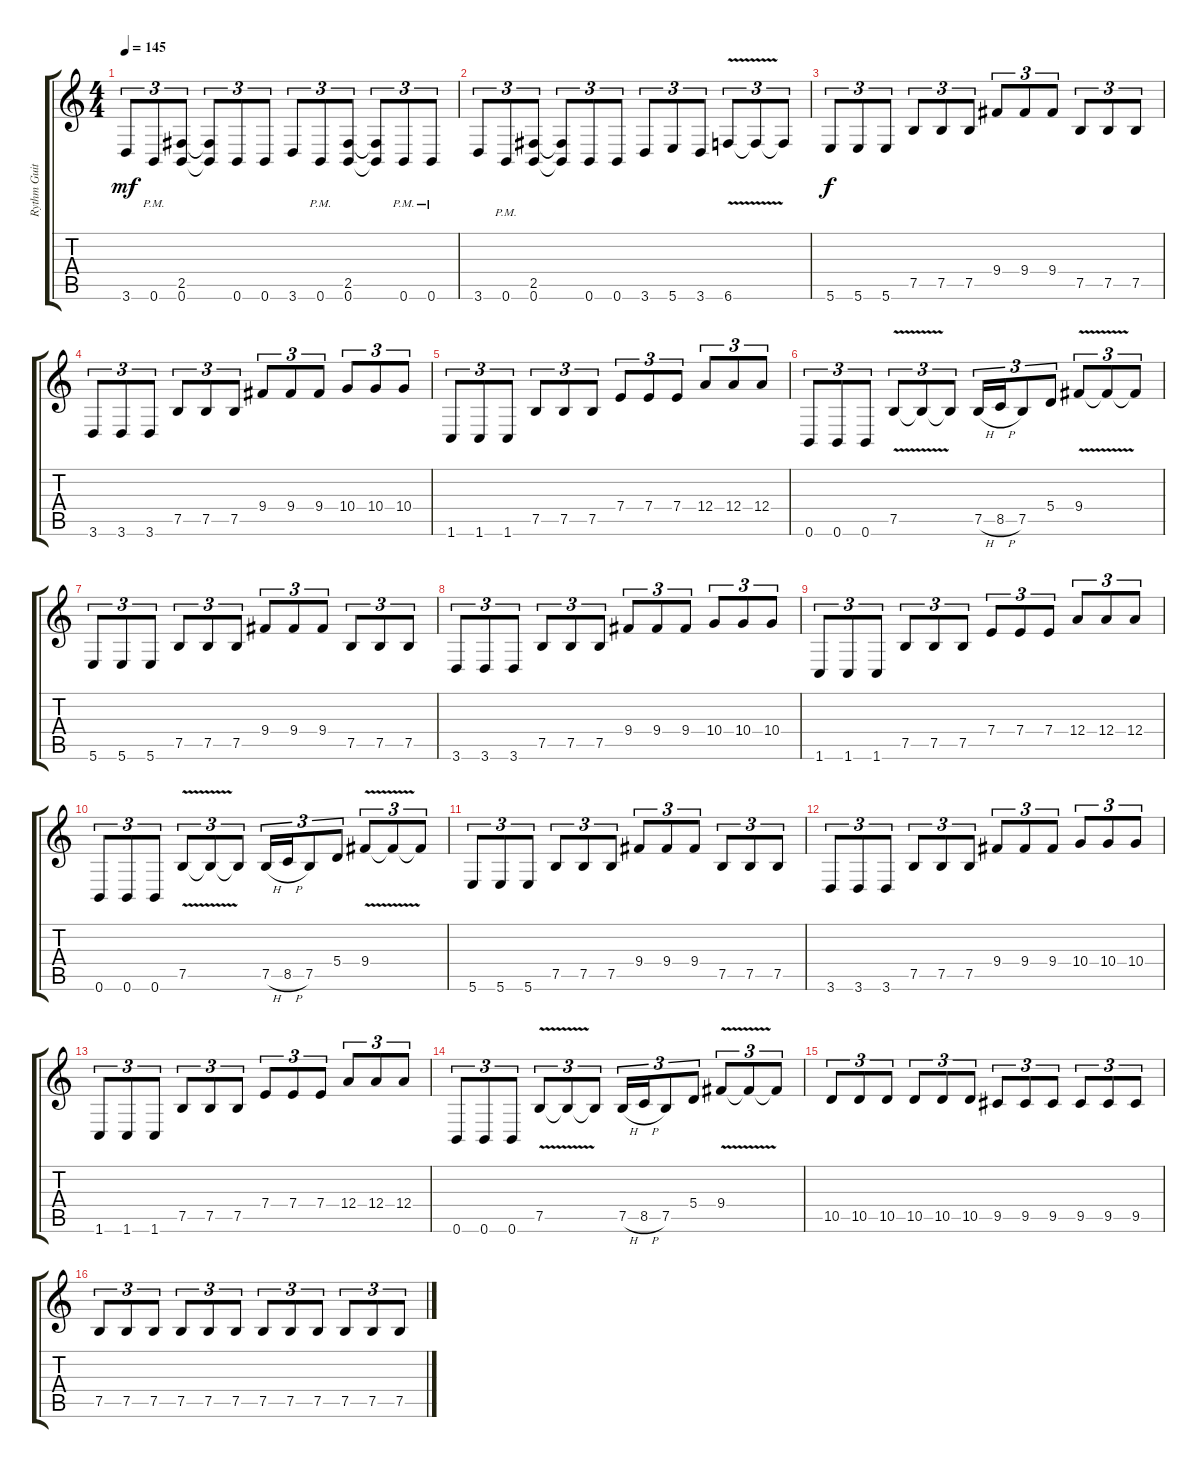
\track ("Rythm Guitar" "Rythm Guit") {instrument distortionguitar}
\staff {score tabs}
\tuning (B3 Gb3 D3 A2 E2 B1) {hide}
\ts (4 4)
\tempo 145
\clef g2
\ks c
3.6.8{tu (3 2) dy mf} 0.6{pm}.8{tu (3 2)} (2.5 0.6).8{tu (3 2)} (2.5{t} 0.6{t}).8{tu (3 2)} 0.6.8{tu (3 2)} 0.6.8{tu (3 2)} 3.6.8{tu (3 2)} 0.6{pm}.8{tu (3 2)} (2.5 0.6).8{tu (3 2)} (2.5{t} 0.6{t}).8{tu (3 2)} 0.6{pm}.8{tu (3 2)} 0.6{pm}.8{tu (3 2)} |
3.6.8{tu (3 2)} 0.6{pm}.8{tu (3 2)} (2.5 0.6).8{tu (3 2)} (2.5{t} 0.6{t}).8{tu (3 2)} 0.6.8{tu (3 2)} 0.6.8{tu (3 2)} 3.6.8{tu (3 2)} 5.6.8{tu (3 2)} 3.6.8{tu (3 2)} 6.6{v}.8{tu (3 2)} 6.6{t}.8{tu (3 2)} 6.6{t}.8{tu (3 2)} |
5.6.8{tu (3 2) dy f} 5.6.8{tu (3 2)} 5.6.8{tu (3 2)} 7.5.8{tu (3 2)} 7.5.8{tu (3 2)} 7.5.8{tu (3 2)} 9.4.8{tu (3 2)} 9.4.8{tu (3 2)} 9.4.8{tu (3 2)} 7.5.8{tu (3 2)} 7.5.8{tu (3 2)} 7.5.8{tu (3 2)} |
3.6.8{tu (3 2)} 3.6.8{tu (3 2)} 3.6.8{tu (3 2)} 7.5.8{tu (3 2)} 7.5.8{tu (3 2)} 7.5.8{tu (3 2)} 9.4.8{tu (3 2)} 9.4.8{tu (3 2)} 9.4.8{tu (3 2)} 10.4.8{tu (3 2)} 10.4.8{tu (3 2)} 10.4.8{tu (3 2)} |
1.6.8{tu (3 2)} 1.6.8{tu (3 2)} 1.6.8{tu (3 2)} 7.5.8{tu (3 2)} 7.5.8{tu (3 2)} 7.5.8{tu (3 2)} 7.4.8{tu (3 2)} 7.4.8{tu (3 2)} 7.4.8{tu (3 2)} 12.4.8{tu (3 2)} 12.4.8{tu (3 2)} 12.4.8{tu (3 2)} |
0.6.8{tu (3 2)} 0.6.8{tu (3 2)} 0.6.8{tu (3 2)} 7.5{v}.8{tu (3 2)} 7.5{t}.8{tu (3 2)} 7.5{t}.8{tu (3 2)} 7.5{h}.16{tu (3 2)} 8.5{h}.16{tu (3 2)} 7.5.8{tu (3 2)} 5.4.8{tu (3 2)} 9.4{v}.8{tu (3 2)} 9.4{t}.8{tu (3 2)} 9.4{t}.8{tu (3 2)} |
5.6.8{tu (3 2)} 5.6.8{tu (3 2)} 5.6.8{tu (3 2)} 7.5.8{tu (3 2)} 7.5.8{tu (3 2)} 7.5.8{tu (3 2)} 9.4.8{tu (3 2)} 9.4.8{tu (3 2)} 9.4.8{tu (3 2)} 7.5.8{tu (3 2)} 7.5.8{tu (3 2)} 7.5.8{tu (3 2)} |
3.6.8{tu (3 2)} 3.6.8{tu (3 2)} 3.6.8{tu (3 2)} 7.5.8{tu (3 2)} 7.5.8{tu (3 2)} 7.5.8{tu (3 2)} 9.4.8{tu (3 2)} 9.4.8{tu (3 2)} 9.4.8{tu (3 2)} 10.4.8{tu (3 2)} 10.4.8{tu (3 2)} 10.4.8{tu (3 2)} |
1.6.8{tu (3 2)} 1.6.8{tu (3 2)} 1.6.8{tu (3 2)} 7.5.8{tu (3 2)} 7.5.8{tu (3 2)} 7.5.8{tu (3 2)} 7.4.8{tu (3 2)} 7.4.8{tu (3 2)} 7.4.8{tu (3 2)} 12.4.8{tu (3 2)} 12.4.8{tu (3 2)} 12.4.8{tu (3 2)} |
0.6.8{tu (3 2)} 0.6.8{tu (3 2)} 0.6.8{tu (3 2)} 7.5{v}.8{tu (3 2)} 7.5{t}.8{tu (3 2)} 7.5{t}.8{tu (3 2)} 7.5{h}.16{tu (3 2)} 8.5{h}.16{tu (3 2)} 7.5.8{tu (3 2)} 5.4.8{tu (3 2)} 9.4{v}.8{tu (3 2)} 9.4{t}.8{tu (3 2)} 9.4{t}.8{tu (3 2)} |
5.6.8{tu (3 2)} 5.6.8{tu (3 2)} 5.6.8{tu (3 2)} 7.5.8{tu (3 2)} 7.5.8{tu (3 2)} 7.5.8{tu (3 2)} 9.4.8{tu (3 2)} 9.4.8{tu (3 2)} 9.4.8{tu (3 2)} 7.5.8{tu (3 2)} 7.5.8{tu (3 2)} 7.5.8{tu (3 2)} |
3.6.8{tu (3 2)} 3.6.8{tu (3 2)} 3.6.8{tu (3 2)} 7.5.8{tu (3 2)} 7.5.8{tu (3 2)} 7.5.8{tu (3 2)} 9.4.8{tu (3 2)} 9.4.8{tu (3 2)} 9.4.8{tu (3 2)} 10.4.8{tu (3 2)} 10.4.8{tu (3 2)} 10.4.8{tu (3 2)} |
1.6.8{tu (3 2)} 1.6.8{tu (3 2)} 1.6.8{tu (3 2)} 7.5.8{tu (3 2)} 7.5.8{tu (3 2)} 7.5.8{tu (3 2)} 7.4.8{tu (3 2)} 7.4.8{tu (3 2)} 7.4.8{tu (3 2)} 12.4.8{tu (3 2)} 12.4.8{tu (3 2)} 12.4.8{tu (3 2)} |
0.6.8{tu (3 2)} 0.6.8{tu (3 2)} 0.6.8{tu (3 2)} 7.5{v}.8{tu (3 2)} 7.5{t}.8{tu (3 2)} 7.5{t}.8{tu (3 2)} 7.5{h}.16{tu (3 2)} 8.5{h}.16{tu (3 2)} 7.5.8{tu (3 2)} 5.4.8{tu (3 2)} 9.4{v}.8{tu (3 2)} 9.4{t}.8{tu (3 2)} 9.4{t}.8{tu (3 2)} |
10.5.8{tu (3 2)} 10.5.8{tu (3 2)} 10.5.8{tu (3 2)} 10.5.8{tu (3 2)} 10.5.8{tu (3 2)} 10.5.8{tu (3 2)} 9.5.8{tu (3 2)} 9.5.8{tu (3 2)} 9.5.8{tu (3 2)} 9.5.8{tu (3 2)} 9.5.8{tu (3 2)} 9.5.8{tu (3 2)} |
7.5.8{tu (3 2)} 7.5.8{tu (3 2)} 7.5.8{tu (3 2)} 7.5.8{tu (3 2)} 7.5.8{tu (3 2)} 7.5.8{tu (3 2)} 7.5.8{tu (3 2)} 7.5.8{tu (3 2)} 7.5.8{tu (3 2)} 7.5.8{tu (3 2)} 7.5.8{tu (3 2)} 7.5.8{tu (3 2)}
